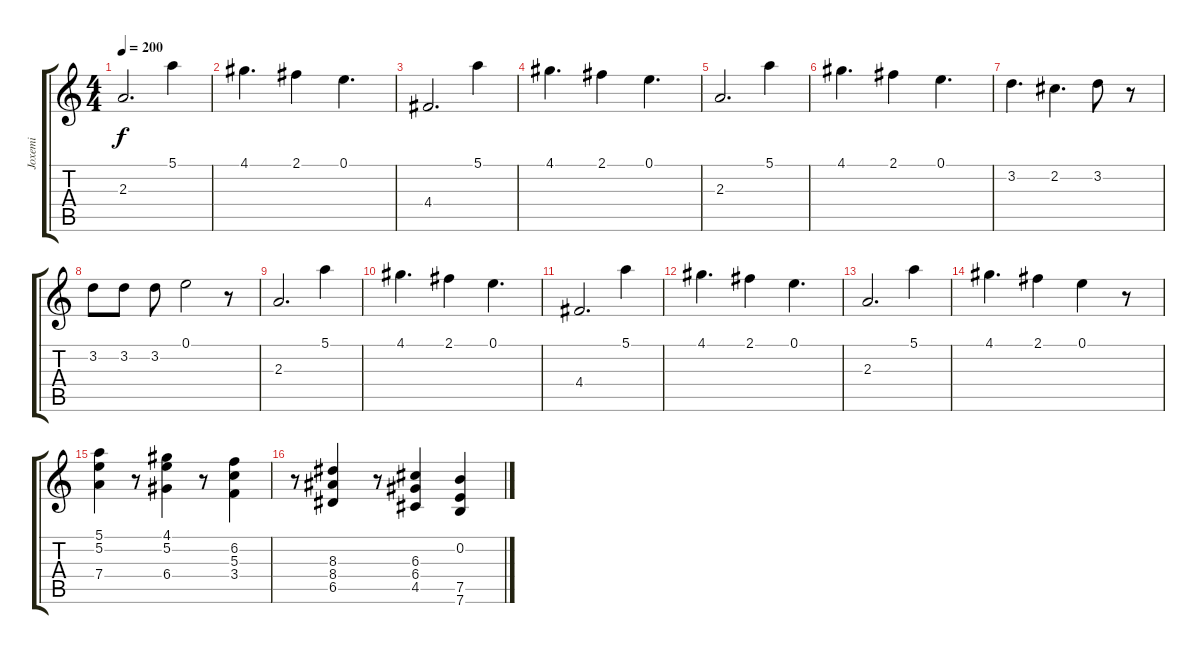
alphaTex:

\track ("Joxemi" "Joxemi") {instrument distortionguitar}
\staff {score tabs}
\tuning (E4 B3 G3 D3 A2 E2) {hide}
\ts (4 4)
\tempo 200
\clef g2
\ks c
2.3.2{d dy f volume 16 instrument overdrivenguitar} 5.1.4 |
4.1.4{d} 2.1.4 0.1.4{d} |
4.4.2{d} 5.1.4 |
4.1.4{d} 2.1.4 0.1.4{d} |
2.3.2{d} 5.1.4 |
4.1.4{d} 2.1.4 0.1.4{d} |
3.2.4{d} 2.2.4{d} 3.2.8 r.8 |
3.2.8 3.2.8 3.2.8 0.1.2 r.8 |
2.3.2{d} 5.1.4 |
4.1.4{d} 2.1.4 0.1.4{d} |
4.4.2{d} 5.1.4 |
4.1.4{d} 2.1.4 0.1.4{d} |
2.3.2{d} 5.1.4 |
4.1.4{d} 2.1.4 0.1.4 r.8 |
(5.1 5.2 7.4).4{volume 12 instrument distortionguitar} r.8 (4.1 5.2 6.4).4 r.8 (6.2 5.3 3.4).4 |
r.8 (8.3 8.4 6.5).4 r.8 (6.3 6.4 4.5).4 (0.2 7.5 7.6).4
